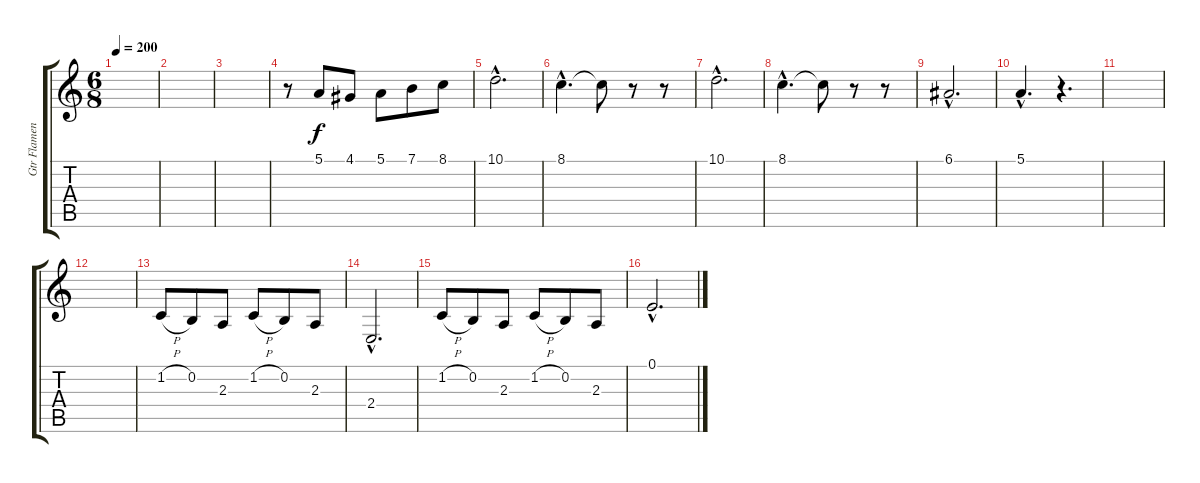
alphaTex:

\track ("Gtr Flamenco" "Gtr Flamen") {instrument viola}
\staff {score tabs}
\tuning (E4 B3 G3 D3 A2 E2) {hide}
\ts (6 8)
\tempo 200
\clef g2
\ks c
|
|
|
r.8 5.1.8 4.1.8 5.1.8 7.1.8 8.1.8 |
10.1{hac}.2{d} |
8.1{hac}.4{d} 8.1{t}.8 r.8 r.8 |
10.1{hac}.2{d} |
8.1{hac}.4{d} 8.1{t}.8 r.8 r.8 |
6.1{hac}.2{d} |
5.1{hac}.4{d} r.4{d} |
|
|
1.2{h}.8 0.2.8 2.3.8 1.2{h}.8 0.2.8 2.3.8 |
2.4{hac}.2{d} |
1.2{h}.8 0.2.8 2.3.8 1.2{h}.8 0.2.8 2.3.8 |
0.1{hac}.2{d}
